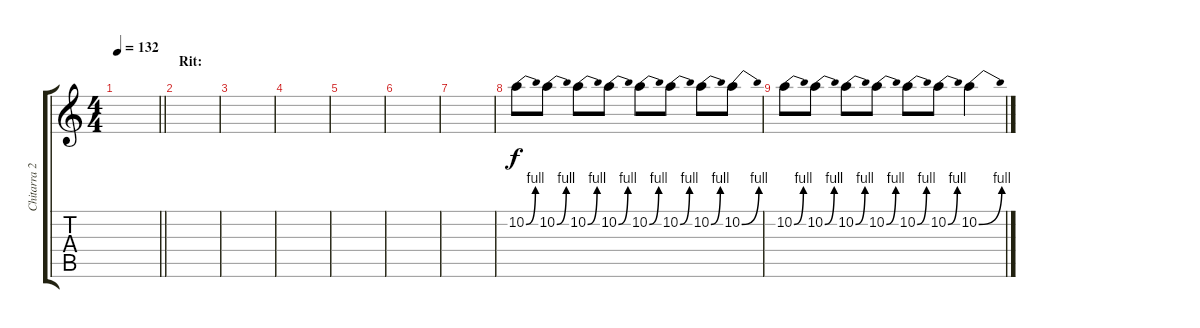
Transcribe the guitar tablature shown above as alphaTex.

\track ("Chitarra 2" "Chitarra 2") {instrument distortionguitar}
\staff {score tabs}
\tuning (E4 B3 G3 D3 A2 E2) {hide}
\ts (4 4)
\tempo 132
\clef g2
\barLineRight lightlight
\ks c
|
\section ("" "Rit:")
|
|
|
|
|
|
10.2{be (bend 0 0 60 4)}.8 10.2{be (bend 0 0 60 4)}.8 10.2{be (bend 0 0 60 4)}.8 10.2{be (bend 0 0 60 4)}.8 10.2{be (bend 0 0 60 4)}.8 10.2{be (bend 0 0 60 4)}.8 10.2{be (bend 0 0 60 4)}.8 10.2{be (bend 0 0 60 4)}.8 |
10.2{be (bend 0 0 60 4)}.8 10.2{be (bend 0 0 60 4)}.8 10.2{be (bend 0 0 60 4)}.8 10.2{be (bend 0 0 60 4)}.8 10.2{be (bend 0 0 60 4)}.8 10.2{be (bend 0 0 60 4)}.8 10.2{be (bend 0 0 60 4)}.4
